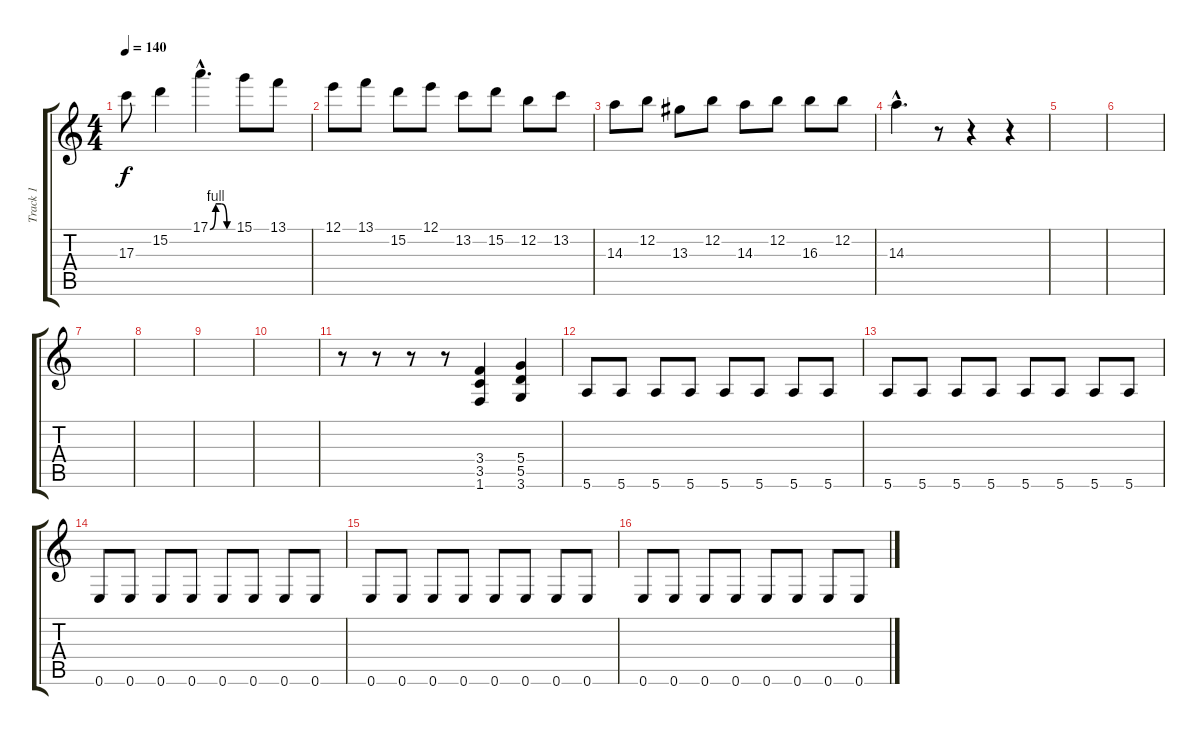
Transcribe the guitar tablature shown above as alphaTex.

\track ("Track 1" "Track 1") {instrument overdrivenguitar}
\staff {score tabs}
\tuning (E4 B3 G3 D3 A2 E2) {hide}
\ts (4 4)
\tempo 140
\clef g2
\ks c
17.3{t}.8{dy f} 15.2.4 17.1{be (custom 0 0 15 4 30 4 45 0 60 0) hac}.4{d} 15.1.8 13.1.8 |
12.1.8 13.1.8 15.2.8 12.1.8 13.2.8 15.2.8 12.2.8 13.2.8 |
14.3.8 12.2.8 13.3.8 12.2.8 14.3.8 12.2.8 16.3.8 12.2.8 |
14.3{hac}.4{d} r.8 r.4 r.4 |
|
|
|
|
|
|
r.8 r.8 r.8 r.8 (3.4 3.5 1.6).4 (5.4 5.5 3.6).4 |
5.6.8 5.6.8 5.6.8 5.6.8 5.6.8 5.6.8 5.6.8 5.6.8 |
5.6.8 5.6.8 5.6.8 5.6.8 5.6.8 5.6.8 5.6.8 5.6.8 |
0.6.8 0.6.8 0.6.8 0.6.8 0.6.8 0.6.8 0.6.8 0.6.8 |
0.6.8 0.6.8 0.6.8 0.6.8 0.6.8 0.6.8 0.6.8 0.6.8 |
0.6.8 0.6.8 0.6.8 0.6.8 0.6.8 0.6.8 0.6.8 0.6.8
